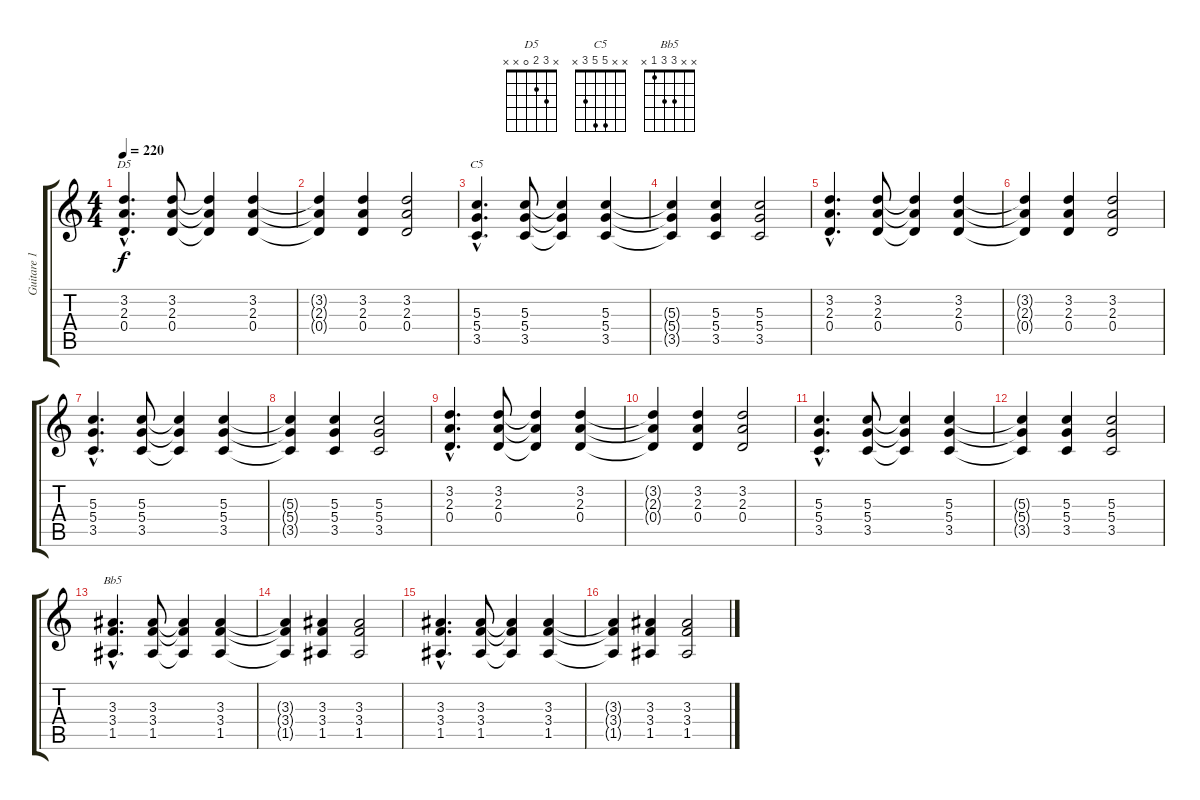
\track ("Guitare 1" "Guitare 1") {instrument distortionguitar}
\staff {score tabs}
\tuning (E4 B3 G3 D3 A2 E2) {hide}
\chord ("D5" x 3 2 0 x x)
\chord ("C5" x x 5 5 3 x)
\chord ("Bb5" x x 3 3 1 x)
\ts (4 4)
\tempo 220
\clef g2
\ks c
(3.2{hac} 2.3{hac} 0.4{hac}).4{d ch "D5" dy f} (3.2 2.3 0.4).8 (3.2{t} 2.3{t} 0.4{t}).4 (3.2 2.3 0.4).4 |
(3.2{t} 2.3{t} 0.4{t}).4 (3.2 2.3 0.4).4 (3.2 2.3 0.4).2 |
(5.3{hac} 5.4{hac} 3.5{hac}).4{d ch "C5"} (5.3 5.4 3.5).8 (5.3{t} 5.4{t} 3.5{t}).4 (5.3 5.4 3.5).4 |
(5.3{t} 5.4{t} 3.5{t}).4 (5.3 5.4 3.5).4 (5.3 5.4 3.5).2 |
(3.2{hac} 2.3{hac} 0.4{hac}).4{d} (3.2 2.3 0.4).8 (3.2{t} 2.3{t} 0.4{t}).4 (3.2 2.3 0.4).4 |
(3.2{t} 2.3{t} 0.4{t}).4 (3.2 2.3 0.4).4 (3.2 2.3 0.4).2 |
(5.3{hac} 5.4{hac} 3.5{hac}).4{d} (5.3 5.4 3.5).8 (5.3{t} 5.4{t} 3.5{t}).4 (5.3 5.4 3.5).4 |
(5.3{t} 5.4{t} 3.5{t}).4 (5.3 5.4 3.5).4 (5.3 5.4 3.5).2 |
(3.2{hac} 2.3{hac} 0.4{hac}).4{d} (3.2 2.3 0.4).8 (3.2{t} 2.3{t} 0.4{t}).4 (3.2 2.3 0.4).4 |
(3.2{t} 2.3{t} 0.4{t}).4 (3.2 2.3 0.4).4 (3.2 2.3 0.4).2 |
(5.3{hac} 5.4{hac} 3.5{hac}).4{d} (5.3 5.4 3.5).8 (5.3{t} 5.4{t} 3.5{t}).4 (5.3 5.4 3.5).4 |
(5.3{t} 5.4{t} 3.5{t}).4 (5.3 5.4 3.5).4 (5.3 5.4 3.5).2 |
(3.3{hac} 3.4{hac} 1.5{hac}).4{d ch "Bb5"} (3.3 3.4 1.5).8 (3.3{t} 3.4{t} 1.5{t}).4 (3.3 3.4 1.5).4 |
(3.3{t} 3.4{t} 1.5{t}).4 (3.3 3.4 1.5).4 (3.3 3.4 1.5).2 |
(3.3{hac} 3.4{hac} 1.5{hac}).4{d} (3.3 3.4 1.5).8 (3.3{t} 3.4{t} 1.5{t}).4 (3.3 3.4 1.5).4 |
(3.3{t} 3.4{t} 1.5{t}).4 (3.3 3.4 1.5).4 (3.3 3.4 1.5).2
